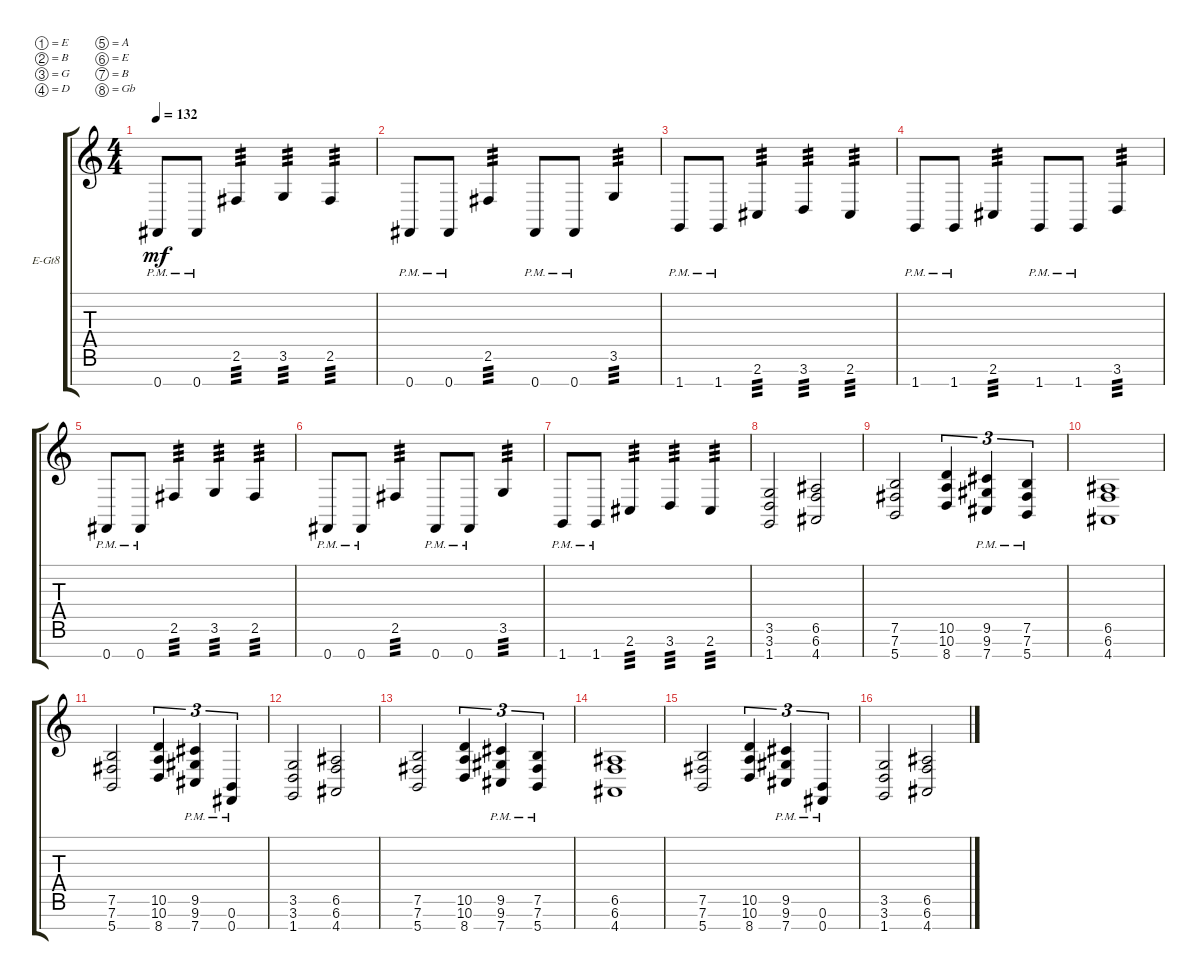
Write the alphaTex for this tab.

\defaultSystemsLayout 4
\bracketExtendMode groupsimilarinstruments
\firstSystemTrackNameOrientation horizontal
\otherSystemsTrackNameOrientation horizontal
\track ("Electric Guitar" "E-Gt8") {instrument distortionguitar}
\staff {score tabs}
\tuning (E4 B3 G3 D3 A2 E2 B1 Gb1)
\ts (4 4)
\tempo 132
\clef g2
\ks c
0.8{pm}.8{dy mf} 0.8{pm}.8 2.6.4{tp 3} 3.6.4{tp 3} 2.6.4{tp 3} |
0.8{pm}.8 0.8{pm}.8 2.6.4{tp 3} 0.8{pm}.8 0.8{pm}.8 3.6.4{tp 3} |
1.8{pm}.8 1.8{pm}.8 2.7.4{tp 3} 3.7.4{tp 3} 2.7.4{tp 3} |
1.8{pm}.8 1.8{pm}.8 2.7.4{tp 3} 1.8{pm}.8 1.8{pm}.8 3.7.4{tp 3} |
0.8{pm}.8 0.8{pm}.8 2.6.4{tp 3} 3.6.4{tp 3} 2.6.4{tp 3} |
0.8{pm}.8 0.8{pm}.8 2.6.4{tp 3} 0.8{pm}.8 0.8{pm}.8 3.6.4{tp 3} |
1.8{pm}.8 1.8{pm}.8 2.7.4{tp 3} 3.7.4{tp 3} 2.7.4{tp 3} |
(1.8 3.7 3.6).2 (4.8 6.6 6.7).2 |
(5.8 7.6 7.7).2 (8.8 10.7 10.6).4{tu (3 2)} (7.8{pm} 9.7{pm} 9.6{pm}).4{tu (3 2)} (5.8{pm} 7.7{pm} 7.6{pm}).4{tu (3 2)} |
(4.8 6.7 6.6).1 |
(5.8 7.6 7.7).2 (8.8 10.7 10.6).4{tu (3 2)} (7.8{pm} 9.7{pm} 9.6{pm}).4{tu (3 2)} (0.8{pm} 0.7{pm}).4{tu (3 2)} |
(1.8 3.7 3.6).2 (4.8 6.6 6.7).2 |
(5.8 7.6 7.7).2 (8.8 10.7 10.6).4{tu (3 2)} (7.8{pm} 9.7{pm} 9.6{pm}).4{tu (3 2)} (5.8{pm} 7.7{pm} 7.6{pm}).4{tu (3 2)} |
(4.8 6.7 6.6).1 |
(5.8 7.6 7.7).2 (8.8 10.7 10.6).4{tu (3 2)} (7.8{pm} 9.7{pm} 9.6{pm}).4{tu (3 2)} (0.8{pm} 0.7{pm}).4{tu (3 2)} |
(1.8 3.7 3.6).2 (4.8 6.6 6.7).2
